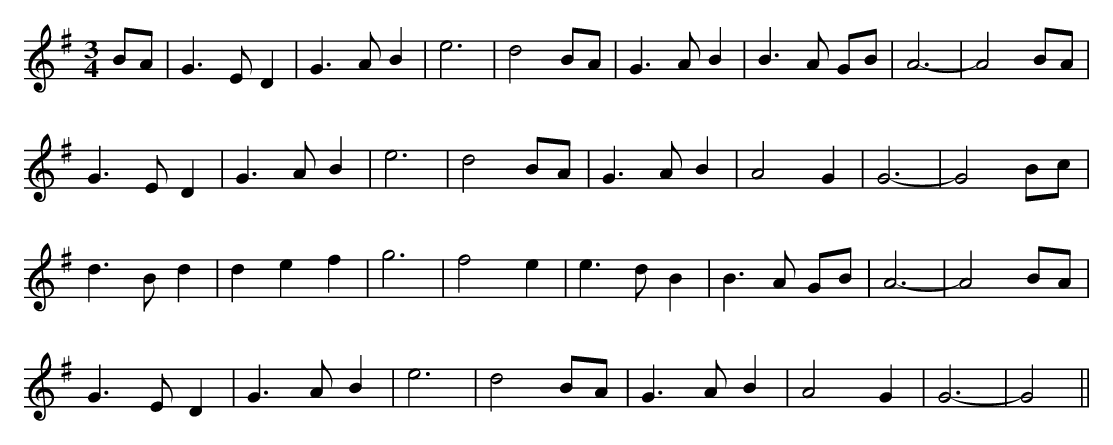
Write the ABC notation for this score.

X:1
M:3/4
K:G
BA|G3 E D2|G3 A B2|e6|d4 BA|G3 A B2|B3 A GB|A6-|A4 BA|
G3 E D2|G3 A B2|e6|d4 BA|G3 A B2|A4 G2|G6-|G4 Bc|
d3 B d2|d2 e2 f2|g6|f4 e2|e3 d B2|B3 A GB|A6-|A4 BA|
G3 E D2|G3 A B2|e6|d4 BA|G3 A B2|A4 G2|G6-|G4||
